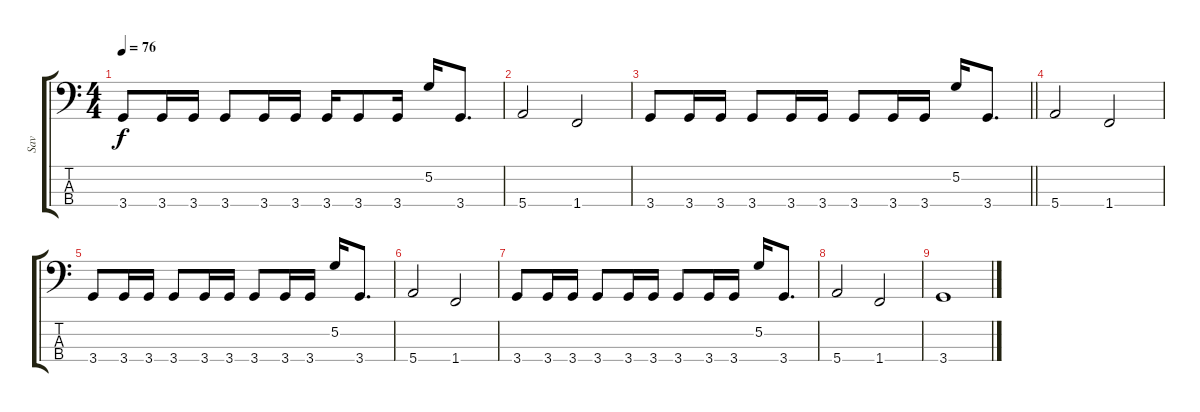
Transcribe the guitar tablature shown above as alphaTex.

\track ("Sav" "Sav") {instrument electricbassfinger}
\staff {score tabs}
\tuning (G2 D2 A1 E1) {hide}
\ts (4 4)
\tempo 76
\clef f4
\ks aminor
3.4.8{dy f} 3.4.16 3.4.16 3.4.8 3.4.16 3.4.16 3.4.16 3.4.8 3.4.16 5.2.16 3.4.8{d} |
5.4.2 1.4.2 |
\barLineRight lightlight
3.4.8 3.4.16 3.4.16 3.4.8 3.4.16 3.4.16 3.4.8 3.4.16 3.4.16 5.2.16 3.4.8{d} |
5.4.2 1.4.2 |
3.4.8 3.4.16 3.4.16 3.4.8 3.4.16 3.4.16 3.4.8 3.4.16 3.4.16 5.2.16 3.4.8{d} |
5.4.2 1.4.2 |
3.4.8 3.4.16 3.4.16 3.4.8 3.4.16 3.4.16 3.4.8 3.4.16 3.4.16 5.2.16 3.4.8{d} |
5.4.2 1.4.2 |
3.4.1
